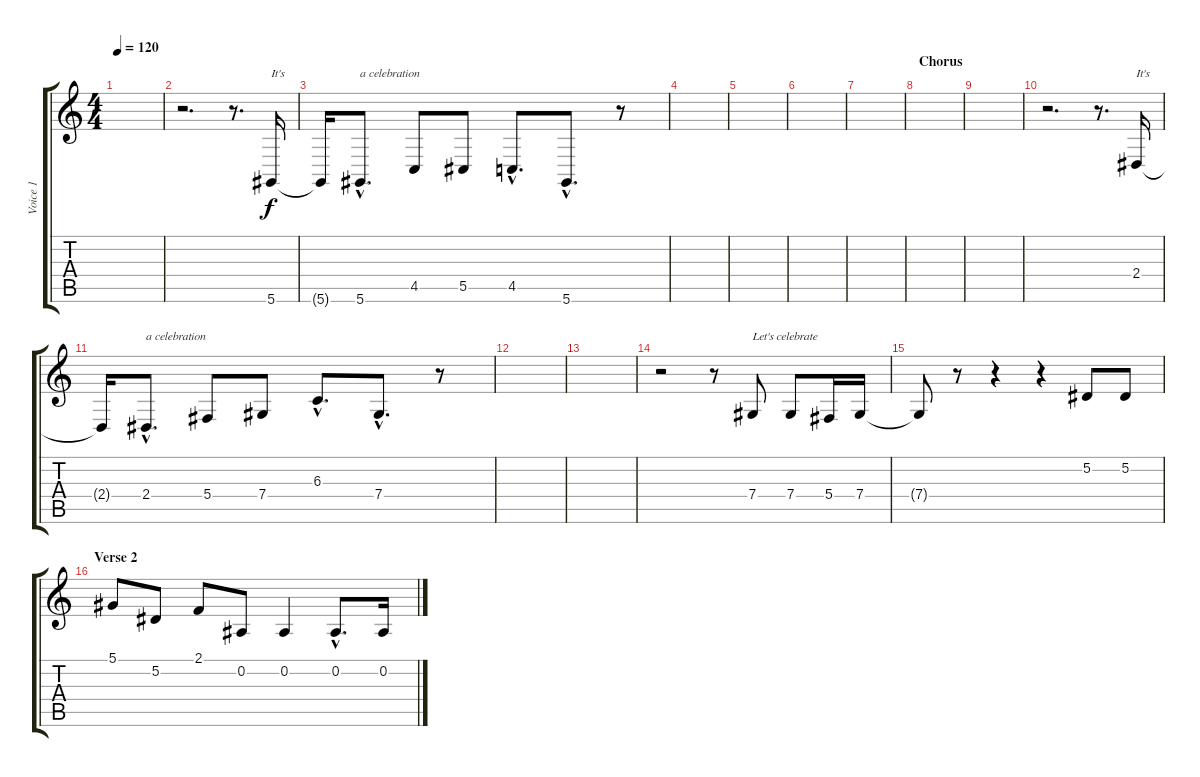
\track ("Voice 1" "Voice 1") {instrument tenorsax}
\staff {score tabs}
\tuning (Eb4 Bb3 Gb3 Db3 Ab2 Eb2) {hide}
\ts (4 4)
\tempo 120
\clef g2
\ks c
|
r.2{d} r.8{d} 5.6.16{txt "It's"} |
5.6{t}.16 5.6{hac}.8{d txt "a celebration"} 4.5.8 5.5.8 4.5{hac}.8{d} 5.6{hac}.8{d} r.8 |
|
|
|
|
\section ("" "Chorus")
|
|
r.2{d} r.8{d} 2.4.16{txt "It's"} |
2.4{t}.16 2.4{hac}.8{d txt "a celebration"} 5.4.8 7.4.8 6.3{hac}.8{d} 7.4{hac}.8{d} r.8 |
|
|
r.2 r.8 7.4.8{txt "Let's celebrate"} 7.4.8 5.4.16 7.4.16 |
7.4{t}.8 r.8 r.4 r.4 5.2.8 5.2.8 |
\section ("" "Verse 2")
5.1.8 5.2.8 2.1.8 0.2.8 0.2.4 0.2{hac}.8{d} 0.2.16
